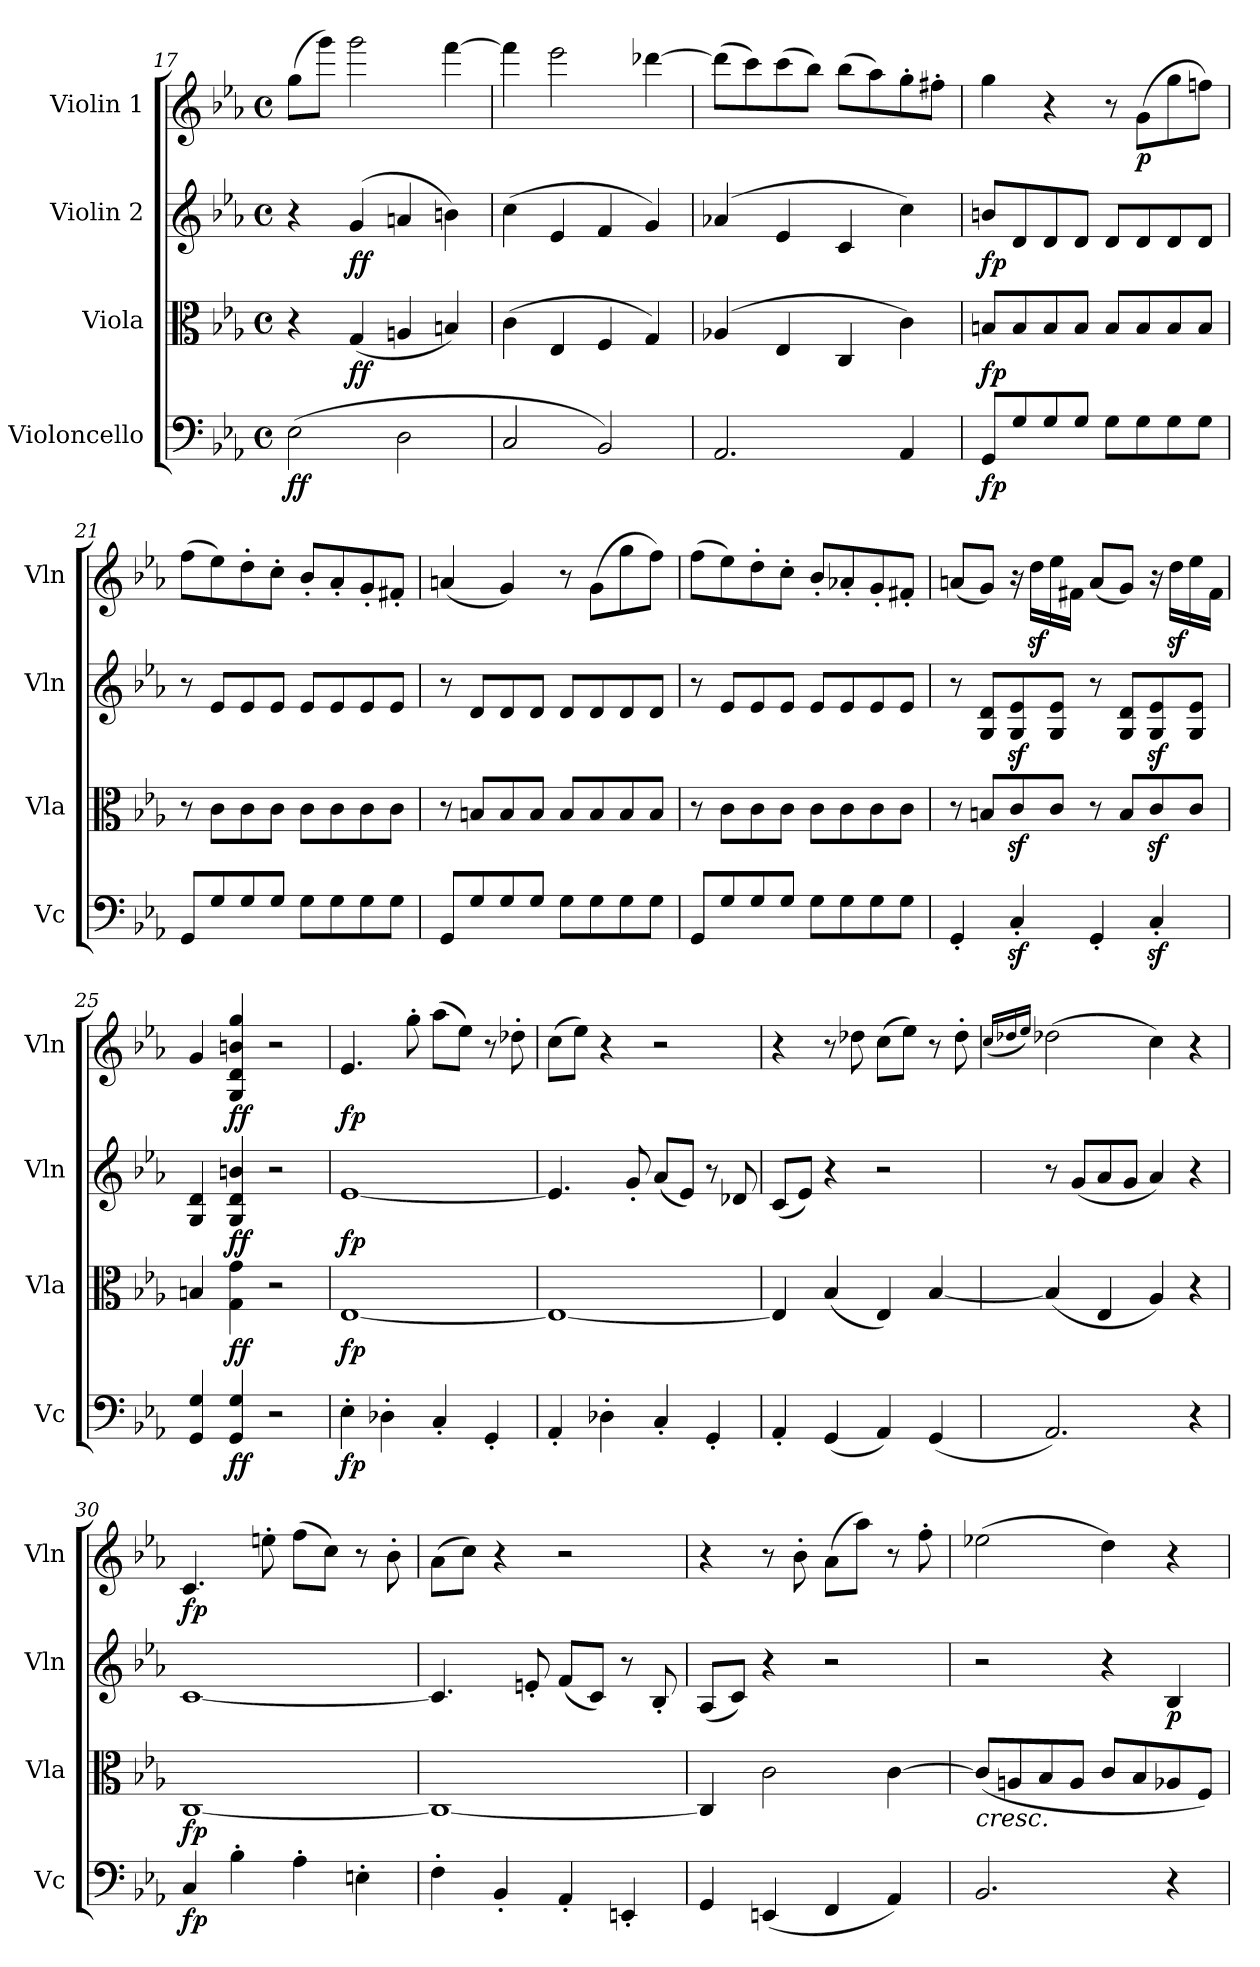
**kern	**dynam	**kern	**dynam	**kern	**dynam	**kern	**dynam
*part4	*part4	*part3	*part3	*part2	*part2	*part1	*part1
*staff4	*staff4	*staff3	*staff3	*staff2	*staff2	*staff1	*staff1
*I"Violoncello	*	*I"Viola	*	*I"Violin 2	*	*I"Violin 1	*
*I'Vc	*	*I'Vla	*	*I'Vln	*	*I'Vln	*
*clefF4	*	*clefC3	*	*clefG2	*	*clefG2	*
*k[b-e-a-]	*	*k[b-e-a-]	*	*k[b-e-a-]	*	*k[b-e-a-]	*
*M4/4	*	*M4/4	*	*M4/4	*	*M4/4	*
*met(c)	*	*met(c)	*	*met(c)	*	*met(c)	*
=17	=17	=17	=17	=17	=17	=17	=17
!	!LO:DY:b	!	!	!	!	!	!
(2E-\	ff	4r	.	4r	.	(8gg\L	.
.	.	.	.	.	.	8ggg\J)	.
!	!	!	!LO:DY:b	!	!LO:DY:b	!	!
.	.	(4G/	ff	(4g/	ff	2ggg\	.
2D\	.	4An/	.	4an/	.	.	.
.	.	4Bn/)	.	4bn\)	.	[4fff\	.
=18	=18	=18	=18	=18	=18	=18	=18
2C/	.	(4c\	.	(4cc\	.	4fff\]	.
.	.	4E-/	.	4e-/	.	2eee-\	.
2BB-/)	.	4F/	.	4f/	.	.	.
.	.	4G/)	.	4g/)	.	[4ddd-X\	.
=19	=19	=19	=19	=19	=19	=19	=19
2.AA-/	.	(4A-X/	.	(4a-X/	.	(8ddd-\L]	.
.	.	.	.	.	.	8ccc\)	.
.	.	4E-/	.	4e-/	.	(8ccc\	.
.	.	.	.	.	.	8bb-\J)	.
.	.	4C/	.	4c/	.	(8bb-\L	.
.	.	.	.	.	.	8aa-\)	.
4AA-/	.	4c\)	.	4cc\)	.	8gg'\	.
.	.	.	.	.	.	8ff#X'\J	.
=20	=20	=20	=20	=20	=20	=20	=20
!	!LO:DY:b	!	!LO:DY:b	!	!LO:DY:b	!	!
8GG/L	fp	8Bn/L	fp	8bn/L	fp	4gg\	.
8G/	.	8B/	.	8d/	.	.	.
8G/	.	8B/	.	8d/	.	4r	.
8G/J	.	8B/J	.	8d/J	.	.	.
8G\L	.	8B/L	.	8d/L	.	8r	.
!	!	!	!	!	!	!	!LO:DY:b
8G\	.	8B/	.	8d/	.	(8g\L	p
8G\	.	8B/	.	8d/	.	8gg\	.
8G\J	.	8B/J	.	8d/J	.	8ffn\J)	.
=21	=21	=21	=21	=21	=21	=21	=21
8GG/L	.	8r	.	8r	.	(8ff\L	.
8G/	.	8c\L	.	8e-/L	.	8ee-\)	.
8G/	.	8c\	.	8e-/	.	8dd'\	.
8G/J	.	8c\J	.	8e-/J	.	8cc'\J	.
8G\L	.	8c\L	.	8e-/L	.	8b-'/L	.
8G\	.	8c\	.	8e-/	.	8a-'/	.
8G\	.	8c\	.	8e-/	.	8g'/	.
8G\J	.	8c\J	.	8e-/J	.	8f#X'/J	.
!!LO:PB:g=z
=22	=22	=22	=22	=22	=22	=22	=22
8GG/L	.	8r	.	8r	.	(4an/	.
8G/	.	8Bn/L	.	8d/L	.	.	.
8G/	.	8B/	.	8d/	.	4g/)	.
8G/J	.	8B/J	.	8d/J	.	.	.
8G\L	.	8B/L	.	8d/L	.	8r	.
8G\	.	8B/	.	8d/	.	(8g\L	.
8G\	.	8B/	.	8d/	.	8gg\	.
8G\J	.	8B/J	.	8d/J	.	8ff\J)	.
=23	=23	=23	=23	=23	=23	=23	=23
8GG/L	.	8r	.	8r	.	(8ff\L	.
8G/	.	8c\L	.	8e-/L	.	8ee-\)	.
8G/	.	8c\	.	8e-/	.	8dd'\	.
8G/J	.	8c\J	.	8e-/J	.	8cc'\J	.
8G\L	.	8c\L	.	8e-/L	.	8b-'/L	.
8G\	.	8c\	.	8e-/	.	8a-X'/	.
8G\	.	8c\	.	8e-/	.	8g'/	.
8G\J	.	8c\J	.	8e-/J	.	8f#X'/J	.
!!LO:LB:g=z
=24	=24	=24	=24	=24	=24	=24	=24
4GG'/	.	8r	.	8r	.	(8an/L	.
.	.	8Bn/L	.	8G/ 8d/L	.	8g/J)	.
4Cz<'/	.	8cz</	.	8G/z< 8e-/z<	.	16r	.
.	.	.	.	.	.	16ddz<\LL	.
.	.	8c/J	.	8G/ 8e-/J	.	16ee-\	.
.	.	.	.	.	.	16f#X\JJ	.
4GG'/	.	8r	.	8r	.	(8a/L	.
.	.	8B/L	.	8G/ 8d/L	.	8g/J)	.
4Cz<'/	.	8cz</	.	8G/z< 8e-/z<	.	16r	.
.	.	.	.	.	.	16ddz<\LL	.
.	.	8c/J	.	8G/ 8e-/J	.	16ee-\	.
.	.	.	.	.	.	16f#\JJ	.
=25	=25	=25	=25	=25	=25	=25	=25
4GG/ 4G/	.	4Bn/	.	4G/ 4d/	.	4g/	.
!	!LO:DY:b	!	!LO:DY:b	!	!LO:DY:b	!	!LO:DY:b
4GG/ 4G/	ff	4G\ 4g\	ff	4G/ 4d/ 4bn/	ff	4G/ 4d/ 4bn/ 4gg/	ff
2r	.	2r	.	2r	.	2r	.
=26	=26	=26	=26	=26	=26	=26	=26
!	!LO:DY:b	!	!LO:DY:b	!	!LO:DY:b	!	!LO:DY:b
4E-'\	fp	[1E-	fp	[1e-	fp	4.e-/	fp
4D-X'\	.	.	.	.	.	.	.
.	.	.	.	.	.	8gg'\	.
4C'/	.	.	.	.	.	(8aa-\L	.
.	.	.	.	.	.	8ee-\J)	.
4GG'/	.	.	.	.	.	8r	.
.	.	.	.	.	.	8dd-X'\	.
=27	=27	=27	=27	=27	=27	=27	=27
4AA-'/	.	1E-_	.	4.e-/]	.	(8cc\L	.
.	.	.	.	.	.	8ee-\J)	.
4D-X'\	.	.	.	.	.	4r	.
.	.	.	.	8g'/	.	.	.
4C'/	.	.	.	(8a-/L	.	2r	.
.	.	.	.	8e-/J)	.	.	.
4GG'/	.	.	.	8r	.	.	.
.	.	.	.	8d-X/	.	.	.
=28	=28	=28	=28	=28	=28	=28	=28
4AA-'/	.	4E-/]	.	(8c/L	.	4r	.
.	.	.	.	8e-/J)	.	.	.
(4GG/	.	(4B-/	.	4r	.	8r	.
.	.	.	.	.	.	8dd-X\	.
4AA-/)	.	4E-/)	.	2r	.	(8cc\L	.
.	.	.	.	.	.	8ee-\J)	.
(4GG/	.	[4B-/	.	.	.	8r	.
.	.	.	.	.	.	8dd-'\	.
!!LO:LB:g=z
=29	=29	=29	=29	=29	=29	=29	=29
.	.	.	.	.	.	(16qcc/LL	.
.	.	.	.	.	.	16qdd-X/	.
.	.	.	.	.	.	16qee-/JJ)	.
2.AA-/)	.	(4B-/]	.	8r	.	(2dd-X\	.
.	.	.	.	(8g/L	.	.	.
.	.	4E-/	.	8a-/	.	.	.
.	.	.	.	8g/J	.	.	.
.	.	4A-/)	.	4a-/)	.	4cc\)	.
4r	.	4r	.	4r	.	4r	.
=30	=30	=30	=30	=30	=30	=30	=30
!	!LO:DY:b	!	!LO:DY:b	!	!	!	!LO:DY:b
4C/	fp	[1C	fp	[1c	.	4.c/	fp
4B-'\	.	.	.	.	.	.	.
.	.	.	.	.	.	8een'\	.
4A-'\	.	.	.	.	.	(8ff\L	.
.	.	.	.	.	.	8cc\J)	.
4En'\	.	.	.	.	.	8r	.
.	.	.	.	.	.	8b-'\	.
=31	=31	=31	=31	=31	=31	=31	=31
4F'\	.	1C_	.	4.c/]	.	(8a-\L	.
.	.	.	.	.	.	8cc\J)	.
4BB-'/	.	.	.	.	.	4r	.
.	.	.	.	8en'/	.	.	.
4AA-'/	.	.	.	(8f/L	.	2r	.
.	.	.	.	8c/J)	.	.	.
4EEn'/	.	.	.	8r	.	.	.
.	.	.	.	8B-'/	.	.	.
!!LO:LB:g=z
=32	=32	=32	=32	=32	=32	=32	=32
4GG/	.	4C/]	.	(8A-/L	.	4r	.
.	.	.	.	8c/J)	.	.	.
(4EEn/	.	2c\	.	4r	.	8r	.
.	.	.	.	.	.	8b-'\	.
4FF/	.	.	.	2r	.	(8a-\L	.
.	.	.	.	.	.	8aa-\J)	.
4AA-/)	.	[4c\	.	.	.	8r	.
.	.	.	.	.	.	8ff'\	.
=33	=33	=33	=33	=33	=33	=33	=33
!	!	!LO:TX:b:i:t=cresc.	!	!	!	!	!
2.BB-/	.	(8c/L]	.	2r	.	(2ee-X\	.
.	.	8An/	.	.	.	.	.
.	.	8B-/	.	.	.	.	.
.	.	8A/J	.	.	.	.	.
.	.	8c/L	.	4r	.	4dd\)	.
.	.	8B-/	.	.	.	.	.
!	!	!	!	!	!LO:DY:b	!	!
4r	.	8A-X/	.	4B-/	p	4r	.
.	.	8F/J)	.	.	.	.	.
=	=	=	=	=	=	=	=
*-	*-	*-	*-	*-	*-	*-	*-
